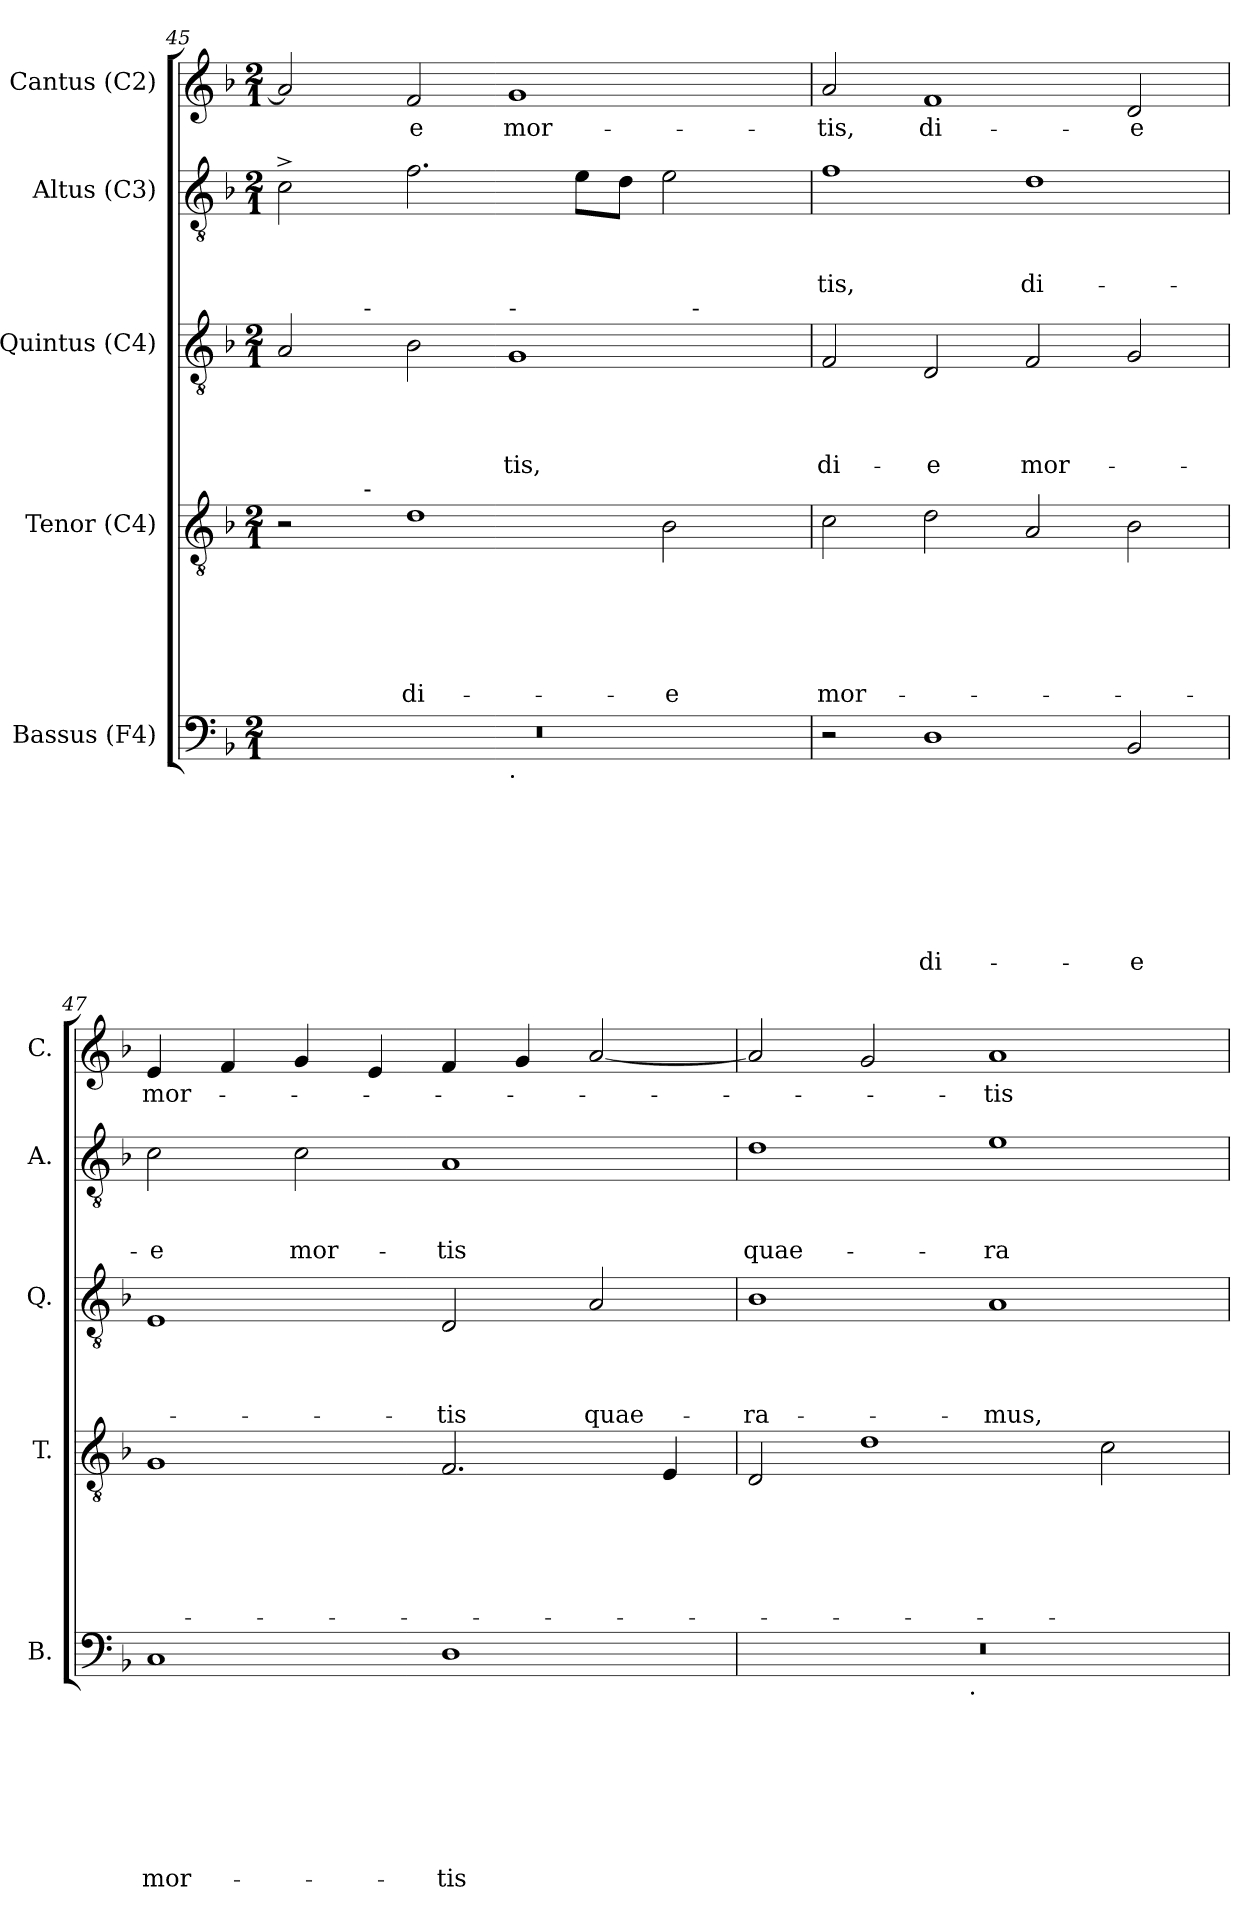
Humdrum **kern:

**kern	**text	**text	**text	**text	**text	**text	**text	**text	**kern	**text	**text	**text	**text	**text	**text	**kern	**text	**text	**text	**text	**kern	**text	**text	**text	**kern	**text
*part5	*part5	*part5	*part5	*part5	*part5	*part5	*part5	*part5	*part4	*part4	*part4	*part4	*part4	*part4	*part4	*part3	*part3	*part3	*part3	*part3	*part2	*part2	*part2	*part2	*part1	*part1
*staff5	*staff5	*staff5	*staff5	*staff5	*staff5	*staff5	*staff5	*staff5	*staff4	*staff4	*staff4	*staff4	*staff4	*staff4	*staff4	*staff3	*staff3	*staff3	*staff3	*staff3	*staff2	*staff2	*staff2	*staff2	*staff1	*staff1
*I"Bassus (F4)	*	*	*	*	*	*	*	*	*I"Tenor (C4)	*	*	*	*	*	*	*I"Quintus (C4)	*	*	*	*	*I"Altus (C3)	*	*	*	*I"Cantus (C2)	*
*I'B.	*	*	*	*	*	*	*	*	*I'T.	*	*	*	*	*	*	*I'Q.	*	*	*	*	*I'A.	*	*	*	*I'C.	*
!!LO:LB:g=z
*clefF4	*	*	*	*	*	*	*	*	*clefGv2	*	*	*	*	*	*	*clefGv2	*	*	*	*	*clefGv2	*	*	*	*clefG2	*
*k[b-]	*	*	*	*	*	*	*	*	*k[b-]	*	*	*	*	*	*	*k[b-]	*	*	*	*	*k[b-]	*	*	*	*k[b-]	*
*F:	*	*	*	*	*	*	*	*	*F:	*	*	*	*	*	*	*F:	*	*	*	*	*F:	*	*	*	*F:	*
*M2/1	*	*	*	*	*	*	*	*	*M2/1	*	*	*	*	*	*	*M2/1	*	*	*	*	*M2/1	*	*	*	*M2/1	*
=45	=45	=45	=45	=45	=45	=45	=45	=45	=45	=45	=45	=45	=45	=45	=45	=45	=45	=45	=45	=45	=45	=45	=45	=45	=45	=45
*^	*	*	*	*	*	*	*	*	*^	*	*	*	*	*	*	*^	*	*	*	*	*	*	*	*	*	*
*	*	*	*	*	*	*	*	*	*	*	*	*	*	*	*	*	*	*	*^	*	*	*	*	*	*	*	*	*	*
0r	1ryy	.	.	.	.	.	.	.	.	2r	4.ryy	.	.	.	.	.	.	2A/	4.ryy	1ryy	.	.	.	.	2c^>\	.	.	.	2a/]	.
!	!	!	!	!	!	!	!	!	!	!	!	!	!	!	!	!	!	!	!LO:TX:a:t=-	!	!	!	!	!	!	!	!	!	!	!
!	!	!	!	!	!	!	!	!	!	!	!LO:TX:a:t=-	!	!	!	!	!	!	!	!	!	!	!	!	!	!	!	!	!	!	!
.	.	.	.	.	.	.	.	.	.	.	1ryy	.	.	.	.	.	.	.	1ryy	.	.	.	.	.	.	.	.	.	.	.
!	!	!	!	!	!	!	!	!	!	!	!	!	!	!	!	!	!LO:LY:b	!	!	!	!	!	!	!	!	!	!	!	!	!LO:LY:b
.	.	.	.	.	.	.	.	.	.	1d	.	.	.	.	.	.	di-	2B-\	.	.	.	.	.	.	2.f\	.	.	.	2f/	-e
!	!	!	!	!	!	!	!	!	!	!	!	!	!	!	!	!	!	!LO:TX:a:t=-	!	!	!	!	!	!	!	!	!	!	!	!
!	!LO:TX:b:t=.	!	!	!	!	!	!	!	!	!	!	!	!	!	!	!	!	!	!	!	!	!	!	!	!	!	!	!	!	!
!	!	!	!	!	!	!	!	!	!	!	!	!	!	!	!	!	!	!	!	!	!	!	!	!LO:LY:b	!	!	!	!	!	!LO:LY:b
.	1ryy	.	.	.	.	.	.	.	.	.	.	.	.	.	.	.	.	1G	.	2ryy	.	.	.	-tis,	.	.	.	.	1g	mor-
.	.	.	.	.	.	.	.	.	.	.	.	.	.	.	.	.	.	.	.	.	.	.	.	.	8e\L	.	.	.	.	.
.	.	.	.	.	.	.	.	.	.	.	2ryy	.	.	.	.	.	.	.	2ryy	.	.	.	.	.	8d\J	.	.	.	.	.
!	!	!	!	!	!	!	!	!	!	!	!	!	!	!	!	!	!LO:LY:b	!	!	!	!	!	!	!	!	!	!	!	!	!
.	.	.	.	.	.	.	.	.	.	2B-\	.	.	.	.	.	.	-e	.	.	16ryy	.	.	.	.	2e\	.	.	.	.	.
!	!	!	!	!	!	!	!	!	!	!	!	!	!	!	!	!	!	!	!	!LO:TX:a:t=-	!	!	!	!	!	!	!	!	!	!
.	.	.	.	.	.	.	.	.	.	.	.	.	.	.	.	.	.	.	.	4..ryy	.	.	.	.	.	.	.	.	.	.
.	.	.	.	.	.	.	.	.	.	.	8ryy	.	.	.	.	.	.	.	8ryy	.	.	.	.	.	.	.	.	.	.	.
=46	=46	=46	=46	=46	=46	=46	=46	=46	=46	=46	=46	=46	=46	=46	=46	=46	=46	=46	=46	=46	=46	=46	=46	=46	=46	=46	=46	=46	=46	=46
!	!	!	!	!	!	!	!	!	!	!	!	!	!	!	!	!	!LO:LY:b	!	!	!	!	!	!	!LO:LY:b	!	!	!	!LO:LY:b	!	!LO:LY:b
*v	*v	*	*	*	*	*	*	*	*	*	*	*	*	*	*	*	*	*v	*v	*v	*	*	*	*	*	*	*	*	*	*
*	*	*	*	*	*	*	*	*	*v	*v	*	*	*	*	*	*	*	*	*	*	*	*	*	*	*	*	*
2r	.	.	.	.	.	.	.	.	2c\	.	.	.	.	.	mor-	2F/	.	.	.	di-	1f	.	.	-tis,	2a/	-tis,
!	!	!	!	!	!	!	!	!LO:LY:b	!	!	!	!	!	!	!	!	!	!	!	!LO:LY:b	!	!	!	!	!	!LO:LY:b
1D	.	.	.	.	.	.	.	di-	2d\	.	.	.	.	.	.	2D/	.	.	.	-e	.	.	.	.	1f	di-
!	!	!	!	!	!	!	!	!	!	!	!	!	!	!	!	!	!	!	!	!LO:LY:b	!	!	!	!LO:LY:b	!	!
.	.	.	.	.	.	.	.	.	2A/	.	.	.	.	.	.	2F/	.	.	.	mor-	1d	.	.	di-	.	.
!	!	!	!	!	!	!	!	!LO:LY:b	!	!	!	!	!	!	!	!	!	!	!	!	!	!	!	!	!	!LO:LY:b
2BB-/	.	.	.	.	.	.	.	-e	2B-\	.	.	.	.	.	.	2G/	.	.	.	.	.	.	.	.	2d/	-e
=47	=47	=47	=47	=47	=47	=47	=47	=47	=47	=47	=47	=47	=47	=47	=47	=47	=47	=47	=47	=47	=47	=47	=47	=47	=47	=47
!	!	!	!	!	!	!	!	!LO:LY:b	!	!	!	!	!	!	!	!	!	!	!	!	!	!	!	!LO:LY:b	!	!LO:LY:b
1C	.	.	.	.	.	.	.	mor-	1G	.	.	.	.	.	.	1E	.	.	.	.	2c\	.	.	-e	4e/	mor-
.	.	.	.	.	.	.	.	.	.	.	.	.	.	.	.	.	.	.	.	.	.	.	.	.	4f/	.
!	!	!	!	!	!	!	!	!	!	!	!	!	!	!	!	!	!	!	!	!	!	!	!	!LO:LY:b	!	!
.	.	.	.	.	.	.	.	.	.	.	.	.	.	.	.	.	.	.	.	.	2c\	.	.	mor-	4g/	.
.	.	.	.	.	.	.	.	.	.	.	.	.	.	.	.	.	.	.	.	.	.	.	.	.	4e/	.
!	!	!	!	!	!	!	!	!LO:LY:b	!	!	!	!	!	!	!	!	!	!	!	!LO:LY:b	!	!	!	!LO:LY:b	!	!
1D	.	.	.	.	.	.	.	-tis	2.F/	.	.	.	.	.	.	2D/	.	.	.	-tis	1A	.	.	-tis	4f/	.
.	.	.	.	.	.	.	.	.	.	.	.	.	.	.	.	.	.	.	.	.	.	.	.	.	4g/	.
!	!	!	!	!	!	!	!	!	!	!	!	!	!	!	!	!	!	!	!	!LO:LY:b	!	!	!	!	!	!
.	.	.	.	.	.	.	.	.	.	.	.	.	.	.	.	2A/	.	.	.	quae-	.	.	.	.	[<2a/	.
.	.	.	.	.	.	.	.	.	4E/	.	.	.	.	.	.	.	.	.	.	.	.	.	.	.	.	.
=48	=48	=48	=48	=48	=48	=48	=48	=48	=48	=48	=48	=48	=48	=48	=48	=48	=48	=48	=48	=48	=48	=48	=48	=48	=48	=48
!	!	!	!	!	!	!	!	!	!	!	!	!	!	!	!	!	!	!	!	!LO:LY:b	!	!	!	!LO:LY:b	!	!
*^	*	*	*	*	*	*	*	*	*	*	*	*	*	*	*	*	*	*	*	*	*	*	*	*	*	*
0r	2ryy	.	.	.	.	.	.	.	.	2D/	.	.	.	.	.	.	1B-	.	.	.	-ra-	1d	.	.	quae-	2a/]	.
.	4...ryy	.	.	.	.	.	.	.	.	1d	.	.	.	.	.	.	.	.	.	.	.	.	.	.	.	2g/	.
!	!LO:TX:b:t=.	!	!	!	!	!	!	!	!	!	!	!	!	!	!	!	!	!	!	!	!	!	!	!	!	!	!
.	1ryy	.	.	.	.	.	.	.	.	.	.	.	.	.	.	.	.	.	.	.	.	.	.	.	.	.	.
!	!	!	!	!	!	!	!	!	!	!	!	!	!	!	!	!	!	!	!	!	!LO:LY:b	!	!	!	!LO:LY:b	!	!LO:LY:b
.	.	.	.	.	.	.	.	.	.	.	.	.	.	.	.	.	1A	.	.	.	-mus,	1e	.	.	-ra-	1a	-tis
.	.	.	.	.	.	.	.	.	.	2c\	.	.	.	.	.	.	.	.	.	.	.	.	.	.	.	.	.
.	32ryy	.	.	.	.	.	.	.	.	.	.	.	.	.	.	.	.	.	.	.	.	.	.	.	.	.	.
*v	*v	*	*	*	*	*	*	*	*	*	*	*	*	*	*	*	*	*	*	*	*	*	*	*	*	*	*
=	=	=	=	=	=	=	=	=	=	=	=	=	=	=	=	=	=	=	=	=	=	=	=	=	=	=
*-	*-	*-	*-	*-	*-	*-	*-	*-	*-	*-	*-	*-	*-	*-	*-	*-	*-	*-	*-	*-	*-	*-	*-	*-	*-	*-
